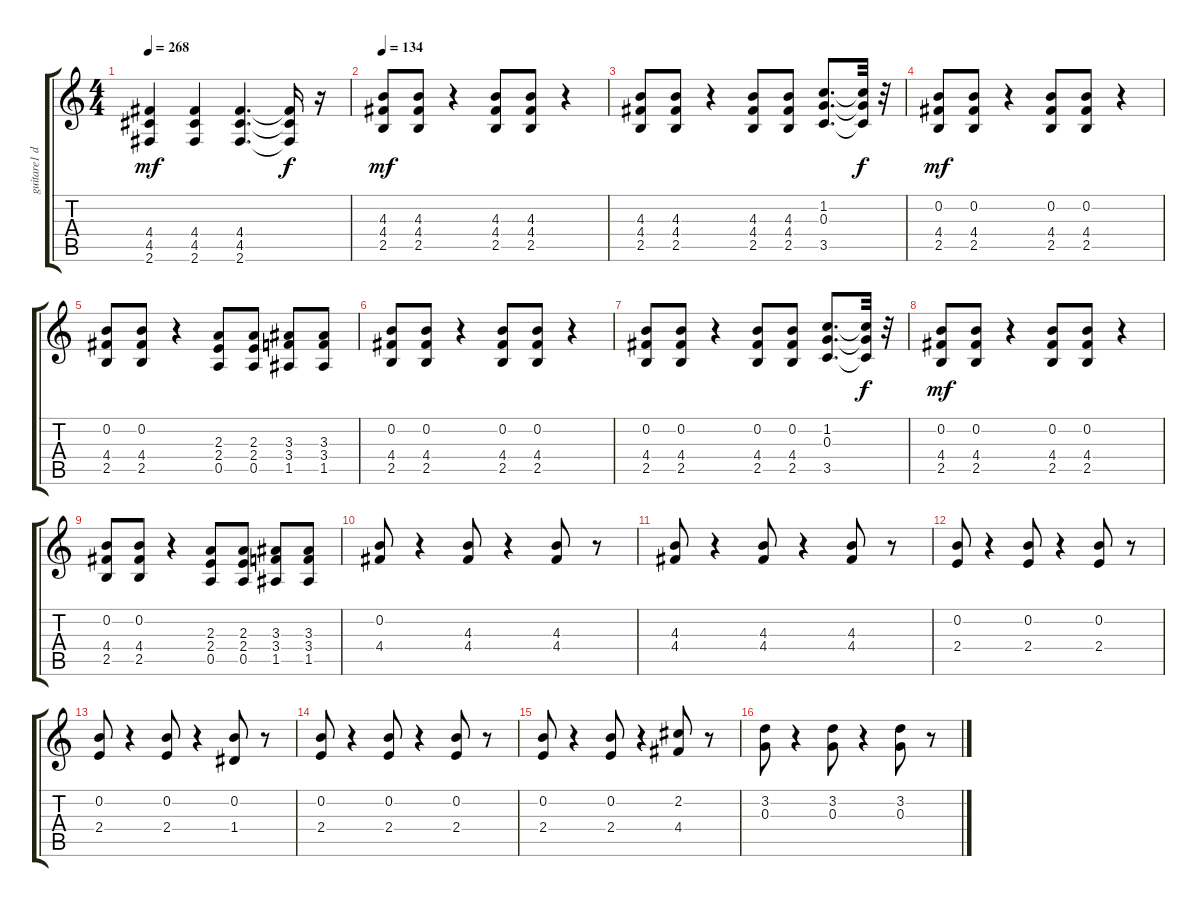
\track ("guitare1 disto" "guitare1 d") {instrument distortionguitar}
\staff {score tabs}
\tuning (E4 B3 G3 D3 A2 E2) {hide}
\ts (4 4)
\tempo 268
\clef g2
\ks c
(4.4 4.5 2.6).4{dy mf} (4.4 4.5 2.6).4 (4.4 4.5 2.6).4{d} (4.4{t} 4.5{t} 2.6{t}).16{dy f} r.16 |
\tempo 134
(4.3 4.4 2.5).8{dy mf} (4.3 4.4 2.5).8 r.4 (4.3 4.4 2.5).8 (4.3 4.4 2.5).8 r.4 |
(4.3 4.4 2.5).8 (4.3 4.4 2.5).8 r.4 (4.3 4.4 2.5).8 (4.3 4.4 2.5).8 (1.2 0.3 3.5).8{d} (1.2{t} 0.3{t} 3.5{t}).32{dy f} r.32 |
(0.2 4.4 2.5).8{dy mf} (0.2 4.4 2.5).8 r.4 (0.2 4.4 2.5).8 (0.2 4.4 2.5).8 r.4 |
(0.2 4.4 2.5).8 (0.2 4.4 2.5).8 r.4 (2.3 2.4 0.5).8 (2.3 2.4 0.5).8 (3.3 3.4 1.5).8 (3.3 3.4 1.5).8 |
(0.2 4.4 2.5).8 (0.2 4.4 2.5).8 r.4 (0.2 4.4 2.5).8 (0.2 4.4 2.5).8 r.4 |
(0.2 4.4 2.5).8 (0.2 4.4 2.5).8 r.4 (0.2 4.4 2.5).8 (0.2 4.4 2.5).8 (1.2 0.3 3.5).8{d} (1.2{t} 0.3{t} 3.5{t}).32{dy f} r.32 |
(0.2 4.4 2.5).8{dy mf} (0.2 4.4 2.5).8 r.4 (0.2 4.4 2.5).8 (0.2 4.4 2.5).8 r.4 |
(0.2 4.4 2.5).8 (0.2 4.4 2.5).8 r.4 (2.3 2.4 0.5).8 (2.3 2.4 0.5).8 (3.3 3.4 1.5).8 (3.3 3.4 1.5).8 |
(0.2 4.4).8 r.4 (4.3 4.4).8 r.4 (4.3 4.4).8 r.8 |
(4.3 4.4).8 r.4 (4.3 4.4).8 r.4 (4.3 4.4).8 r.8 |
(0.2 2.4).8 r.4 (0.2 2.4).8 r.4 (0.2 2.4).8 r.8 |
(0.2 2.4).8 r.4 (0.2 2.4).8 r.4 (0.2 1.4).8 r.8 |
(0.2 2.4).8 r.4 (0.2 2.4).8 r.4 (0.2 2.4).8 r.8 |
(0.2 2.4).8 r.4 (0.2 2.4).8 r.4 (2.2 4.4).8 r.8 |
(3.2 0.3).8 r.4 (3.2 0.3).8 r.4 (3.2 0.3).8 r.8
